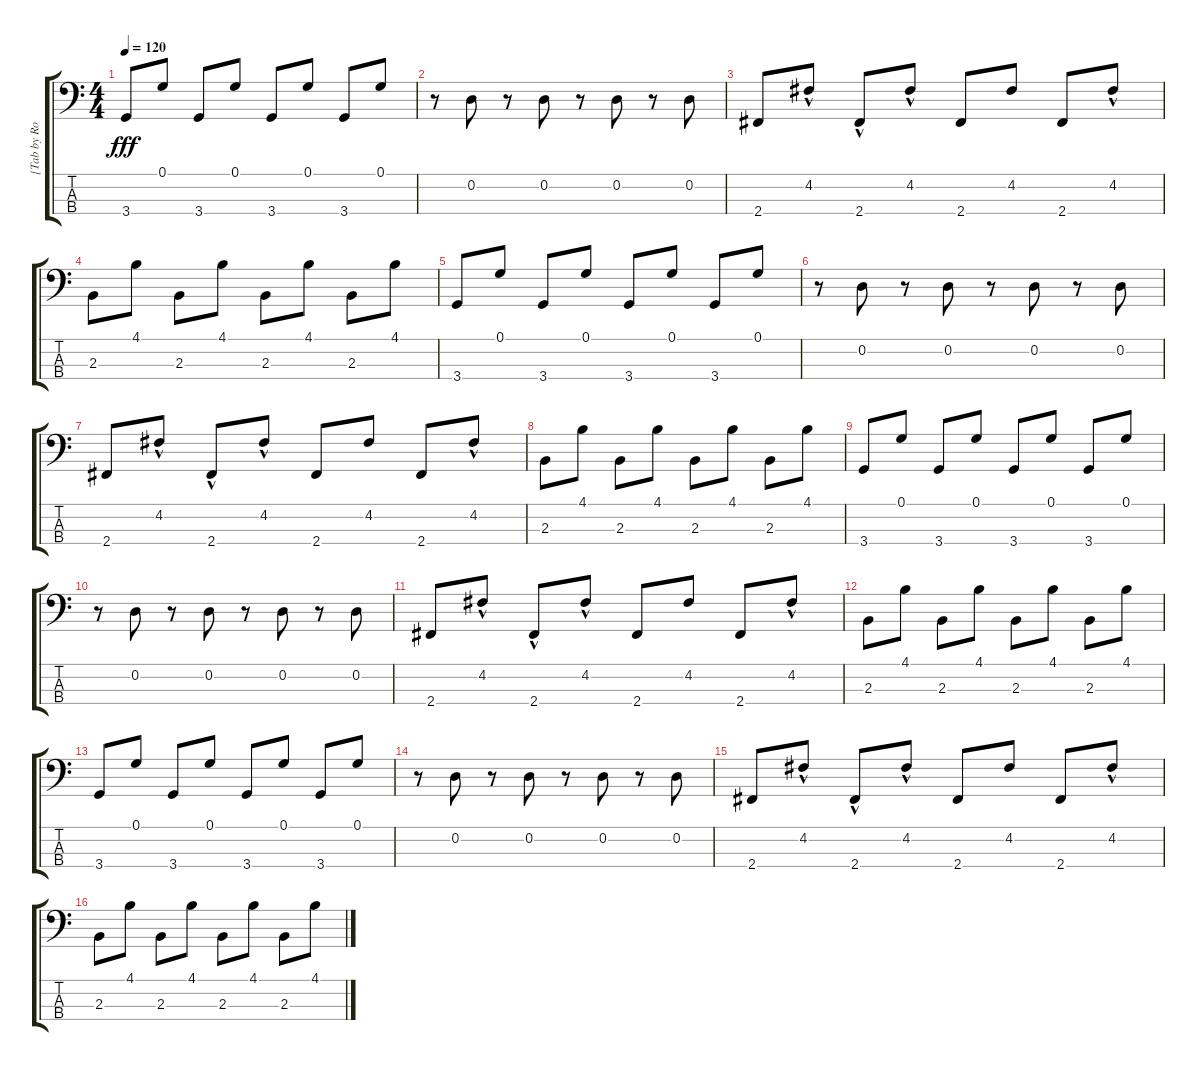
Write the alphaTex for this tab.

\track ("[Tab by Rodrigo Takahashi]" "[Tab by Ro") {instrument synthbass1}
\staff {score tabs}
\tuning (G2 D2 A1 E1) {hide}
\ts (4 4)
\tempo 120
\clef f4
\ks c
3.4.8{dy fff} 0.1.8 3.4.8 0.1.8 3.4.8 0.1.8 3.4.8 0.1.8 |
r.8 0.2.8 r.8 0.2.8 r.8 0.2.8 r.8 0.2.8 |
2.4.8 4.2{hac}.8 2.4{hac}.8 4.2{hac}.8 2.4.8 4.2.8 2.4.8 4.2{hac}.8 |
2.3.8 4.1.8 2.3.8 4.1.8 2.3.8 4.1.8 2.3.8 4.1.8 |
3.4.8 0.1.8 3.4.8 0.1.8 3.4.8 0.1.8 3.4.8 0.1.8 |
r.8 0.2.8 r.8 0.2.8 r.8 0.2.8 r.8 0.2.8 |
2.4.8 4.2{hac}.8 2.4{hac}.8 4.2{hac}.8 2.4.8 4.2.8 2.4.8 4.2{hac}.8 |
2.3.8 4.1.8 2.3.8 4.1.8 2.3.8 4.1.8 2.3.8 4.1.8 |
3.4.8 0.1.8 3.4.8 0.1.8 3.4.8 0.1.8 3.4.8 0.1.8 |
r.8 0.2.8 r.8 0.2.8 r.8 0.2.8 r.8 0.2.8 |
2.4.8 4.2{hac}.8 2.4{hac}.8 4.2{hac}.8 2.4.8 4.2.8 2.4.8 4.2{hac}.8 |
2.3.8 4.1.8 2.3.8 4.1.8 2.3.8 4.1.8 2.3.8 4.1.8 |
3.4.8 0.1.8 3.4.8 0.1.8 3.4.8 0.1.8 3.4.8 0.1.8 |
r.8 0.2.8 r.8 0.2.8 r.8 0.2.8 r.8 0.2.8 |
2.4.8 4.2{hac}.8 2.4{hac}.8 4.2{hac}.8 2.4.8 4.2.8 2.4.8 4.2{hac}.8 |
2.3.8 4.1.8 2.3.8 4.1.8 2.3.8 4.1.8 2.3.8 4.1.8
